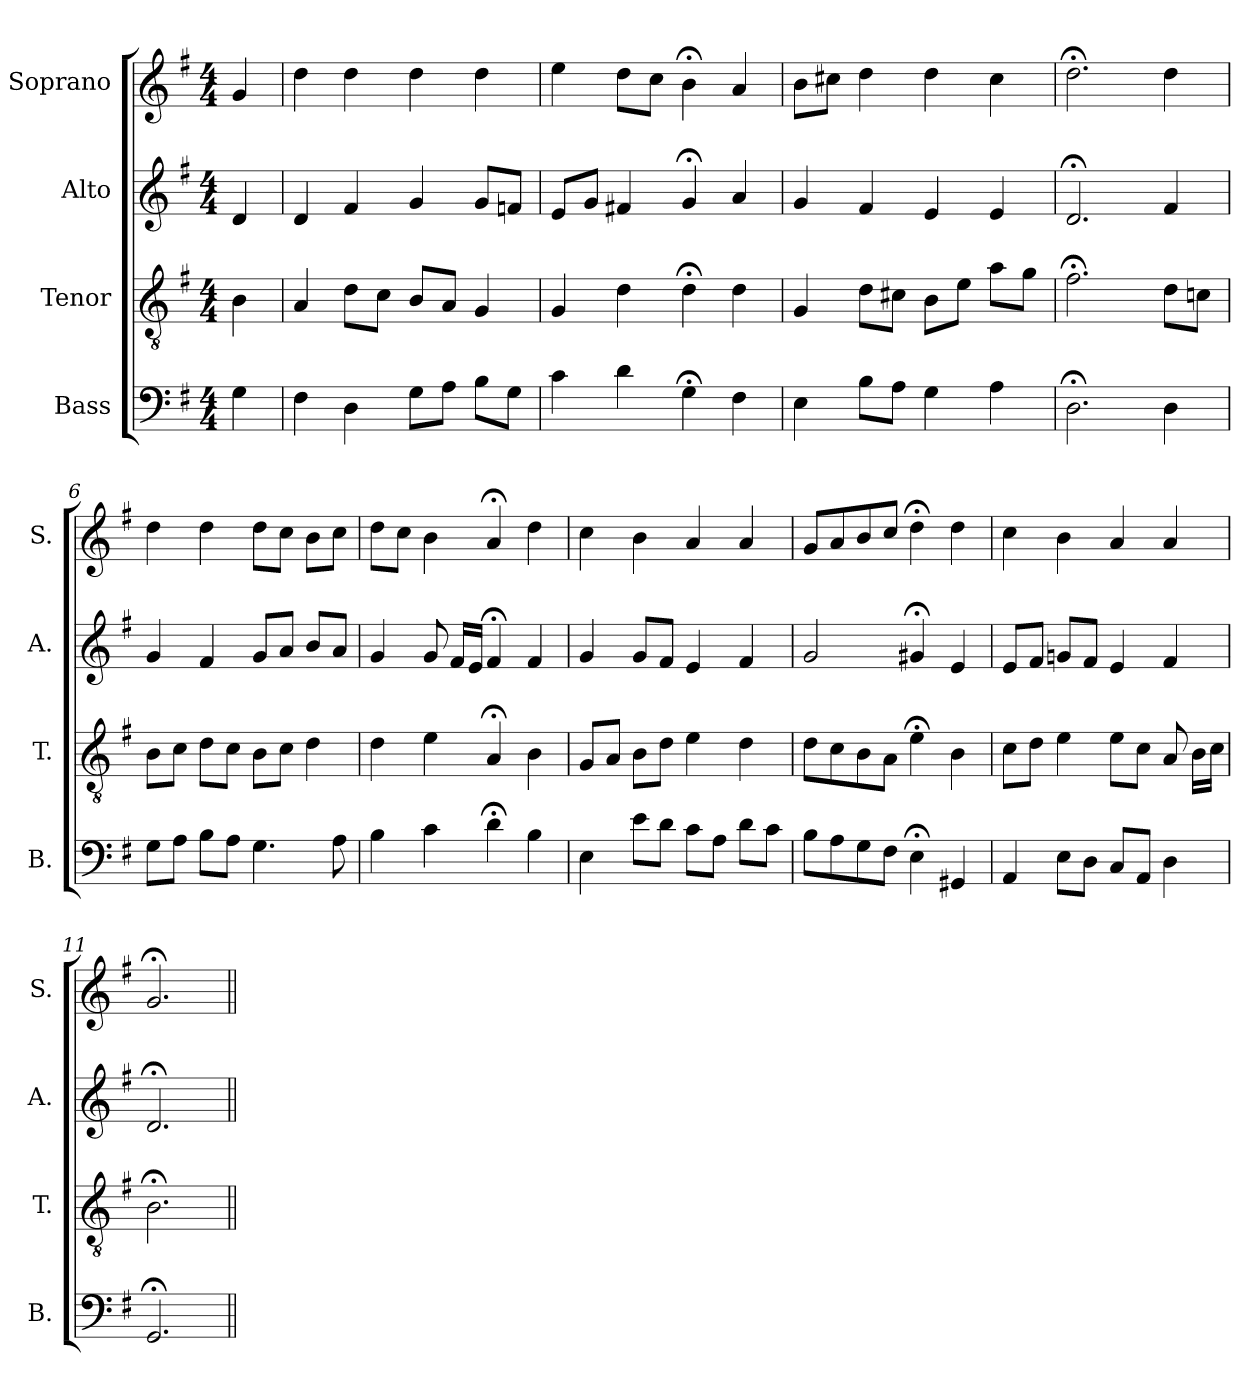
**kern	**kern	**kern	**kern
*part4	*part3	*part2	*part1
*staff4	*staff3	*staff2	*staff1
*I"Bass	*I"Tenor	*I"Alto	*I"Soprano
*I'B.	*I'T.	*I'A.	*I'S.
*clefF4	*clefGv2	*clefG2	*clefG2
*	*ITrd7c12	*	*
*k[f#]	*k[f#]	*k[f#]	*k[f#]
*G:	*G:	*G:	*G:
*M4/4	*M4/4	*M4/4	*M4/4
=1	=1	=1	=1
4G\	4BB\	4d/	4g/
=2	=2	=2	=2
4F#\	4AA/	4d/	4dd\
4D\	8D\L	4f#/	4dd\
.	8C\J	.	.
8G\L	8BB/L	4g/	4dd\
8A\J	8AA/J	.	.
8B\L	4GG/	8g/L	4dd\
8G\J	.	8fn/J	.
=3	=3	=3	=3
4c\	4GG/	8e/L	4ee\
.	.	8g/J	.
4d\	4D\	4f#X/	8dd\L
.	.	.	8cc\J
4G;<\	4D;<\	4g;</	4b;<\
4F#\	4D\	4a/	4a/
=4	=4	=4	=4
4E\	4GG/	4g/	8b\L
.	.	.	8cc#X\J
8B\L	8D\L	4f#/	4dd\
8A\J	8C#X\J	.	.
4G\	8BB\L	4e/	4dd\
.	8E\J	.	.
4A\	8A\L	4e/	4cc#\
.	8G\J	.	.
=5	=5	=5	=5
2.D;<\	2.F#;<\	2.d;</	2.dd;<\
4D\	8D\L	4f#/	4dd\
.	8Cn\J	.	.
!!LO:LB:g=z
=6	=6	=6	=6
8G\L	8BB\L	4g/	4dd\
8A\J	8C\J	.	.
8B\L	8D\L	4f#/	4dd\
8A\J	8C\J	.	.
4.G\	8BB\L	8g/L	8dd\L
.	8C\J	8a/J	8cc\J
.	4D\	8b/L	8b\L
8A\	.	8a/J	8cc\J
=7	=7	=7	=7
4B\	4D\	4g/	8dd\L
.	.	.	8cc\J
4c\	4E\	8g/	4b\
.	.	16f#/LL	.
.	.	16e/JJ	.
4d;<\	4AA;</	4f#;</	4a;</
4B\	4BB\	4f#/	4dd\
=8	=8	=8	=8
4E\	8GG/L	4g/	4cc\
.	8AA/J	.	.
8e\L	8BB\L	8g/L	4b\
8d\J	8D\J	8f#/J	.
8c\L	4E\	4e/	4a/
8A\J	.	.	.
8d\L	4D\	4f#/	4a/
8c\J	.	.	.
!!LO:PB:g=z
=9	=9	=9	=9
8B\L	8D\L	2g/	8g/L
8A\	8C\	.	8a/
8G\	8BB\	.	8b/
8F#\J	8AA\J	.	8cc/J
4E;<\	4E;<\	4g#X;</	4dd;<\
4GG#X/	4BB\	4e/	4dd\
=10	=10	=10	=10
4AA/	8C\L	8e/L	4cc\
.	8D\J	8f#/J	.
8E\L	4E\	8gn/L	4b\
8D\J	.	8f#/J	.
8C/L	8E\L	4e/	4a/
8AA/J	8C\J	.	.
4D\	8AA/	4f#/	4a/
.	16BB\LL	.	.
.	16C\JJ	.	.
=11	=11	=11	=11
2.GG;</	2.BB;<\	2.d;</	2.g;</
=||	=||	=||	=||
*-	*-	*-	*-
